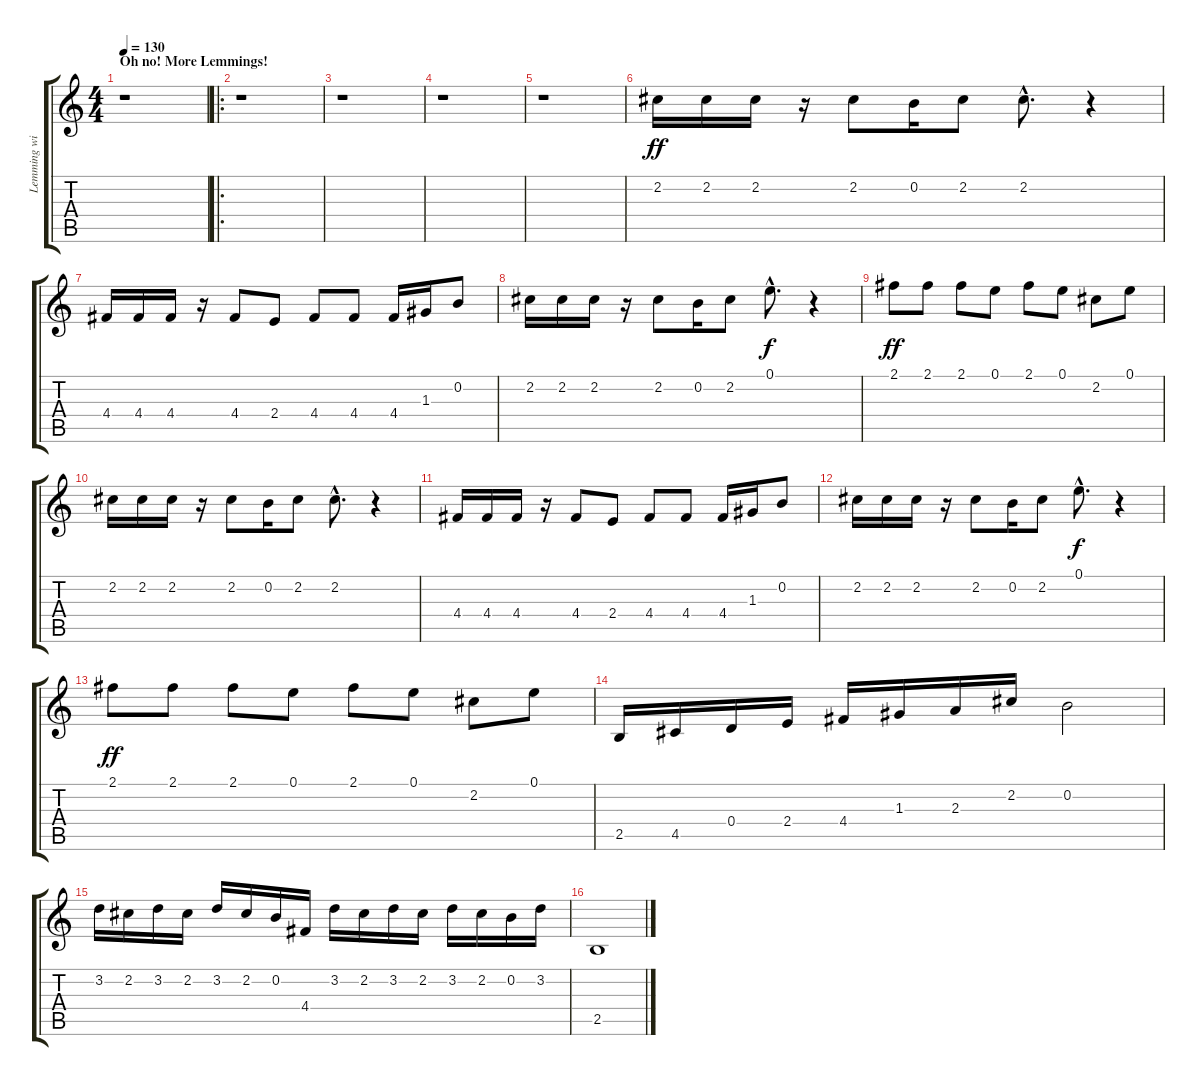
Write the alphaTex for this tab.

\track ("Lemming with Guitar 2" "Lemming wi") {instrument distortionguitar}
\staff {score tabs}
\tuning (E4 B3 G3 D3 A2 E2) {hide}
\ts (4 4)
\section ("" "Oh no! More Lemmings!")
\tempo 130
\clef g2
\ks c
r.1{dy ff instrument distortionguitar} |
\ro
r.1 |
r.1 |
r.1 |
r.1 |
2.2.16 2.2.16 2.2.16 r.16 2.2.8 0.2.16 2.2.8 2.2{hac}.8{d} r.4 |
4.4.16 4.4.16 4.4.16 r.16 4.4.8 2.4.8 4.4.8 4.4.8 4.4.16 1.3.16 0.2.8 |
2.2.16 2.2.16 2.2.16 r.16 2.2.8 0.2.16 2.2.8 0.1{hac}.8{d dy f} r.4 |
2.1.8{dy ff} 2.1.8 2.1.8 0.1.8 2.1.8 0.1.8 2.2.8 0.1.8 |
2.2.16 2.2.16 2.2.16 r.16 2.2.8 0.2.16 2.2.8 2.2{hac}.8{d} r.4 |
4.4.16 4.4.16 4.4.16 r.16 4.4.8 2.4.8 4.4.8 4.4.8 4.4.16 1.3.16 0.2.8 |
2.2.16 2.2.16 2.2.16 r.16 2.2.8 0.2.16 2.2.8 0.1{hac}.8{d dy f} r.4 |
2.1.8{dy ff} 2.1.8 2.1.8 0.1.8 2.1.8 0.1.8 2.2.8 0.1.8 |
2.5.16 4.5.16 0.4.16 2.4.16 4.4.16 1.3.16 2.3.16 2.2.16 0.2.2 |
3.2.16 2.2.16 3.2.16 2.2.16 3.2.16 2.2.16 0.2.16 4.4.16 3.2.16 2.2.16 3.2.16 2.2.16 3.2.16 2.2.16 0.2.16 3.2.16 |
2.5.1
